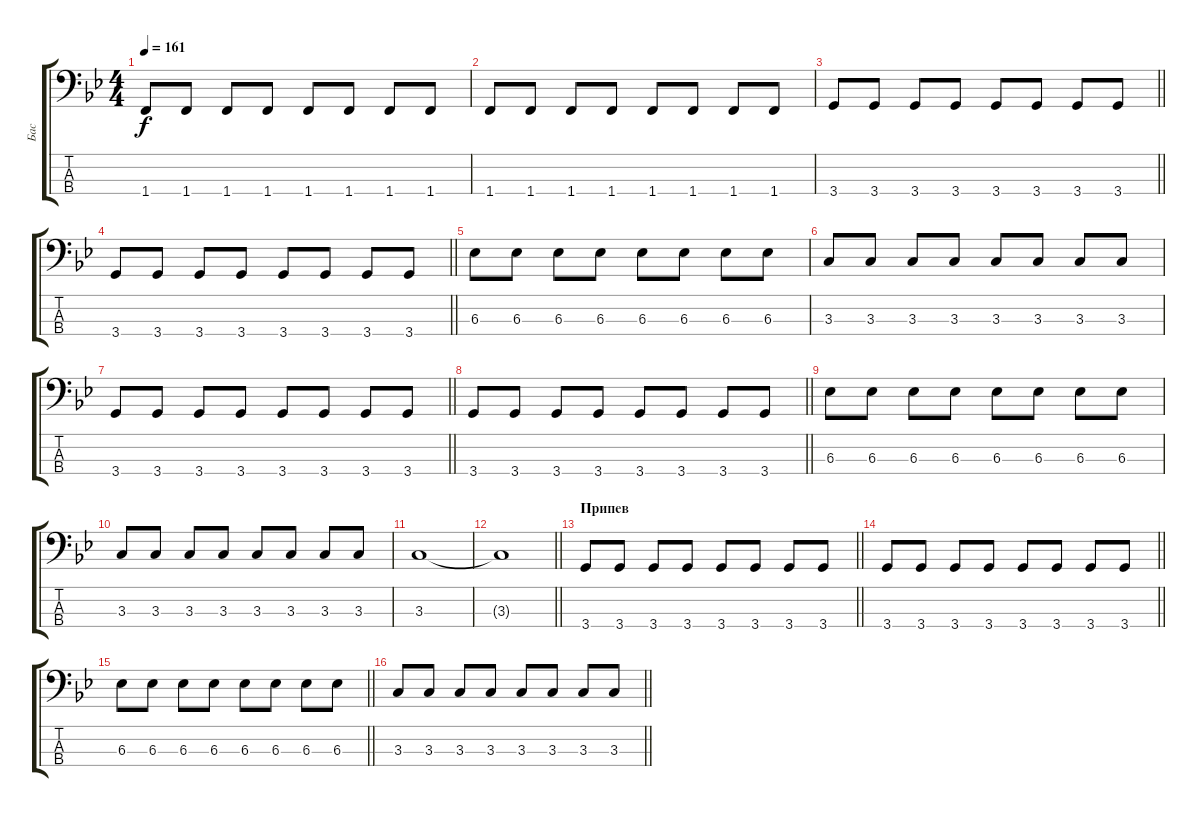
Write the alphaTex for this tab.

\track ("Бас" "Бас") {instrument electricbassfinger}
\staff {score tabs}
\tuning (G2 D2 A1 E1) {hide}
\ts (4 4)
\tempo 161
\clef f4
\ks gminor
1.4.8{dy f} 1.4.8 1.4.8 1.4.8 1.4.8 1.4.8 1.4.8 1.4.8 |
1.4.8 1.4.8 1.4.8 1.4.8 1.4.8 1.4.8 1.4.8 1.4.8 |
\barLineRight lightlight
3.4.8 3.4.8 3.4.8 3.4.8 3.4.8 3.4.8 3.4.8 3.4.8 |
\barLineRight lightlight
3.4.8 3.4.8 3.4.8 3.4.8 3.4.8 3.4.8 3.4.8 3.4.8 |
\section ("" "")
6.3.8 6.3.8 6.3.8 6.3.8 6.3.8 6.3.8 6.3.8 6.3.8 |
3.3.8 3.3.8 3.3.8 3.3.8 3.3.8 3.3.8 3.3.8 3.3.8 |
\barLineRight lightlight
3.4.8 3.4.8 3.4.8 3.4.8 3.4.8 3.4.8 3.4.8 3.4.8 |
\barLineRight lightlight
3.4.8 3.4.8 3.4.8 3.4.8 3.4.8 3.4.8 3.4.8 3.4.8 |
6.3.8 6.3.8 6.3.8 6.3.8 6.3.8 6.3.8 6.3.8 6.3.8 |
3.3.8 3.3.8 3.3.8 3.3.8 3.3.8 3.3.8 3.3.8 3.3.8 |
3.3.1 |
\barLineRight lightlight
3.3{t}.1 |
\section ("" "Припев")
\barLineRight lightlight
3.4.8 3.4.8 3.4.8 3.4.8 3.4.8 3.4.8 3.4.8 3.4.8 |
\barLineRight lightlight
3.4.8 3.4.8 3.4.8 3.4.8 3.4.8 3.4.8 3.4.8 3.4.8 |
\barLineRight lightlight
6.3.8 6.3.8 6.3.8 6.3.8 6.3.8 6.3.8 6.3.8 6.3.8 |
\barLineRight lightlight
3.3.8 3.3.8 3.3.8 3.3.8 3.3.8 3.3.8 3.3.8 3.3.8
